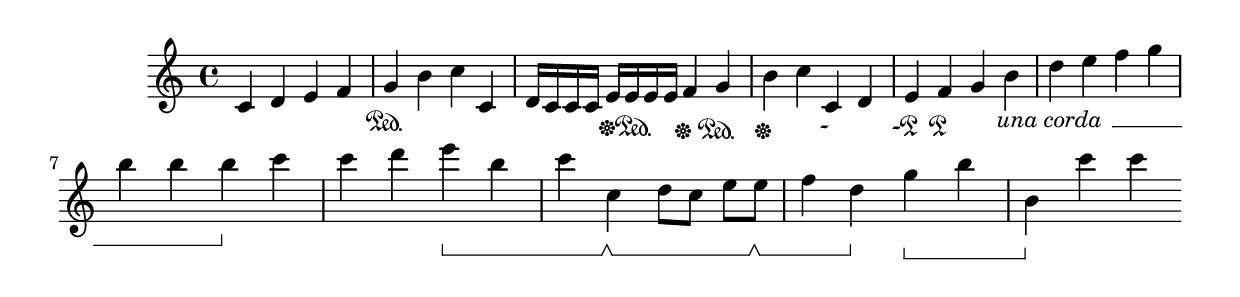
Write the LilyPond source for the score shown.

\version "1.5.68"
\header{
texidoc = "Piano pedal symbols merge stop and start.  The strings are configurable. 
Text style, bracket style, and a mixture of both are supported.
Brackets work  across line breaks.

"

}




\score{
\context Staff \notes\relative c'{

c4 d e f g 
\sustainDown b c c, |
  [d16  c  c c] [e e \sustainUp \sustainDown e e ] f4 \sustainUp
    g\sustainDown |
  b \sustainUp c 
  \property Staff.pedalSustainStrings = #'("-" "-P" "P")
  \property Staff.SustainPedal \override #'padding = #-2
  c, \sustainDown d e \sustainUp \sustainDown f
  \sustainUp g b 

  \property Staff.UnaCordaPedal \override #'pedal-type = #'mixed
  d \unaCorda e f g
  \break
   | b b b  \treCorde c |


\property Staff.SustainPedal \override #'pedal-type = #'bracket

c4 d e \sustainDown b c c, \sustainUp \sustainDown [d8 c] [e8 e \sustainUp \sustainDown] f4 d
\sustainUp g \sustainDown b b, \sustainUp c'
c4 



}
\paper{
}
\midi{
\tempo 4 = 60
}
}
